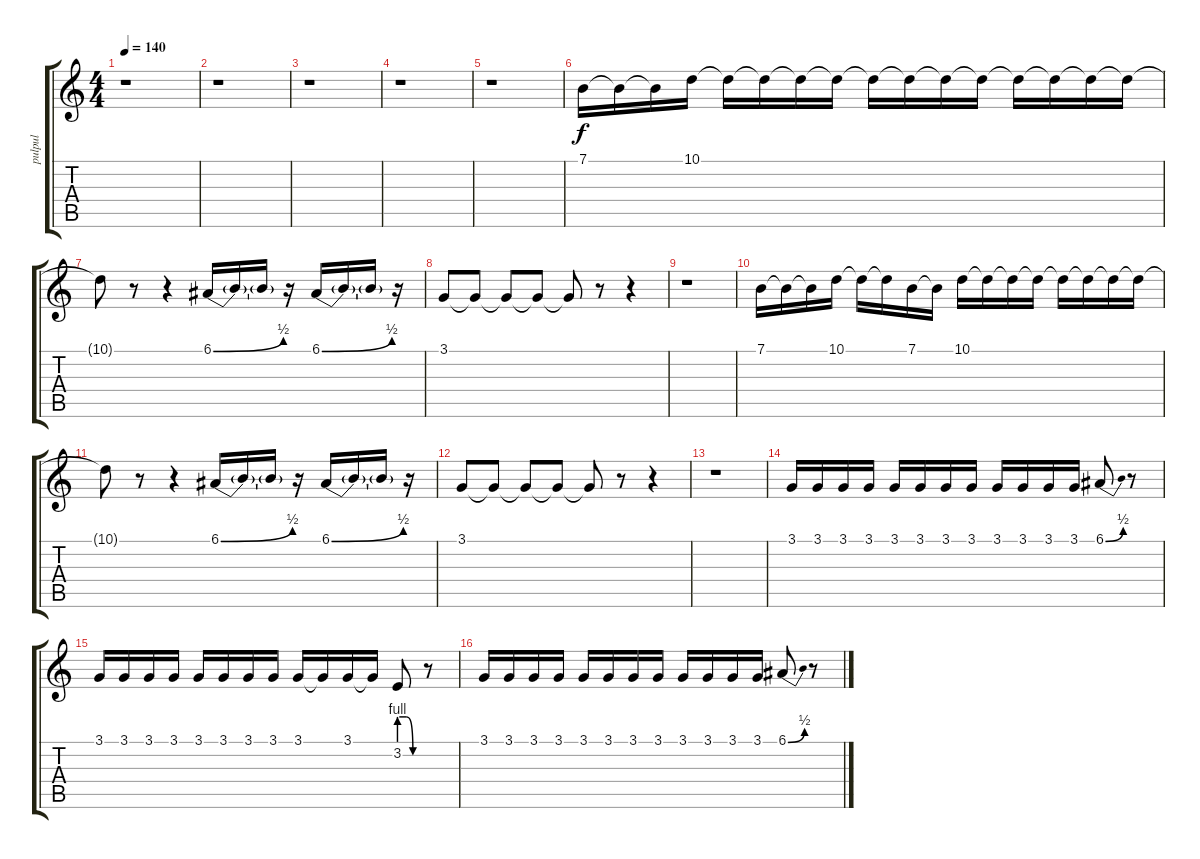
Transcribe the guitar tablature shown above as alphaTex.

\track ("pulpul" "pulpul") {instrument accordion}
\staff {score tabs}
\tuning (E4 B3 G3 D3 A2 E2) {hide}
\ts (4 4)
\tempo 140
\clef g2
\ks c
r.1{dy f} |
r.1 |
r.1 |
r.1 |
r.1 |
7.1.16 7.1{t}.16 7.1{t}.16 10.1.16 10.1{t}.16 10.1{t}.16 10.1{t}.16 10.1{t}.16 10.1{t}.16 10.1{t}.16 10.1{t}.16 10.1{t}.16 10.1{t}.16 10.1{t}.16 10.1{t}.16 10.1{t}.16 |
10.1{t}.8 r.8 r.4 6.1{be (bend 0 0 60 2)}.16 6.1{t}.16 6.1{t}.16 r.16 6.1{be (bend 0 0 60 2)}.16 6.1{t}.16 6.1{t}.16 r.16 |
3.1.8 3.1{t}.8 3.1{t}.8 3.1{t}.8 3.1{t}.8 r.8 r.4 |
r.1 |
7.1.16 7.1{t}.16 7.1{t}.16 10.1.16 10.1{t}.16 10.1{t}.16 7.1.16 7.1{t}.16 10.1.16 10.1{t}.16 10.1{t}.16 10.1{t}.16 10.1{t}.16 10.1{t}.16 10.1{t}.16 10.1{t}.16 |
10.1{t}.8 r.8 r.4 6.1{be (bend 0 0 60 2)}.16 6.1{t}.16 6.1{t}.16 r.16 6.1{be (bend 0 0 60 2)}.16 6.1{t}.16 6.1{t}.16 r.16 |
3.1.8 3.1{t}.8 3.1{t}.8 3.1{t}.8 3.1{t}.8 r.8 r.4 |
r.1 |
3.1.16 3.1.16 3.1.16 3.1.16 3.1.16 3.1.16 3.1.16 3.1.16 3.1.16 3.1.16 3.1.16 3.1.16 6.1{be (bend 0 0 60 2)}.8 r.8 |
3.1.16 3.1.16 3.1.16 3.1.16 3.1.16 3.1.16 3.1.16 3.1.16 3.1.16 3.1{t}.16 3.1.16 3.1{t}.16 3.2{be (custom 0 4 20 4 40 0 60 0)}.8 r.8 |
3.1.16 3.1.16 3.1.16 3.1.16 3.1.16 3.1.16 3.1.16 3.1.16 3.1.16 3.1.16 3.1.16 3.1.16 6.1{be (bend 0 0 60 2)}.8 r.8
